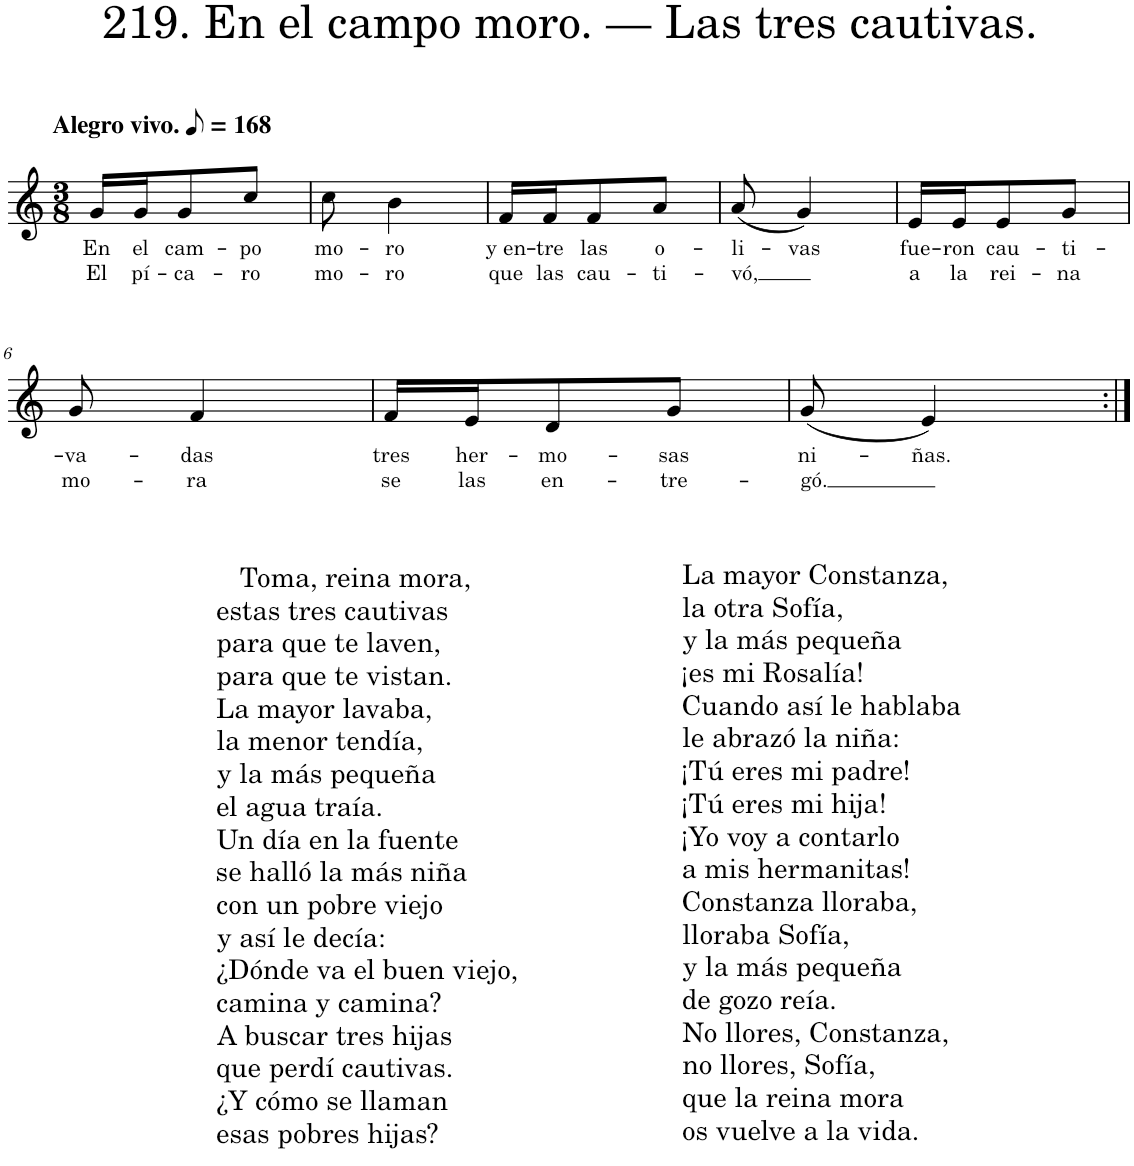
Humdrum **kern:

**kern	**text	**text
*part1	*part1	*part1
*staff1	*staff1	*staff1
*I"Piano	*	*
*I'Pno.	*	*
*clefG2	*	*
*k[]	*	*
*M3/8	*	*
*MM84	*	*
=1	=1	=1
!LO:TX:a:B:t=Alegro vivo.	!	!
!	!LO:LY:b	!LO:LY:b
16g/LL	En	El
!	!LO:LY:b	!LO:LY:b
16g/J	el	pí-
!	!LO:LY:b	!LO:LY:b
8g/	cam-	-ca-
!	!LO:LY:b	!LO:LY:b
8cc/J	-po	-ro
=2	=2	=2
!	!LO:LY:b	!LO:LY:b
8cc\	mo-	mo-
!	!LO:LY:b	!LO:LY:b
4b\	-ro	-ro
=3	=3	=3
!	!LO:LY:b	!LO:LY:b
16f/LL	y en-	que
!	!LO:LY:b	!LO:LY:b
16f/J	-tre	las
!	!LO:LY:b	!LO:LY:b
8f/	las	cau-
!	!LO:LY:b	!LO:LY:b
8a/J	o-	-ti-
=4	=4	=4
!	!LO:LY:b	!LO:LY:b
(8a/	-li-	-vó,
!	!LO:LY:b	!
4g/)	-vas	.
=5	=5	=5
!	!LO:LY:b	!LO:LY:b
16e/LL	fue-	a
!	!LO:LY:b	!LO:LY:b
16e/J	-ron	la
!	!LO:LY:b	!LO:LY:b
8e/	cau-	rei-
!	!LO:LY:b	!LO:LY:b
8g/J	-ti-	-na
!!LO:LB:g=z
=6	=6	=6
!	!LO:LY:b	!LO:LY:b
8g/	-va-	mo-
!LO:TX:b:t=Toma, reina mora,	!	!
!LO:TX:b:t=estas tres cautivas	!	!
!LO:TX:b:t=para que te laven,	!	!
!LO:TX:b:t=para que te vistan.	!	!
!LO:TX:b:t=La mayor lavaba,	!	!
!LO:TX:b:t=la menor tendía,	!	!
!LO:TX:b:t=y la más pequeña	!	!
!LO:TX:b:t=el agua traía.	!	!
!LO:TX:b:t=Un día en la fuente	!	!
!LO:TX:b:t=se halló la más niña	!	!
!LO:TX:b:t=con un pobre viejo	!	!
!LO:TX:b:t=y así le decía&colon;	!	!
!LO:TX:b:t=¿Dónde va el buen viejo,	!	!
!LO:TX:b:t=camina y camina?	!	!
!LO:TX:b:t=A buscar tres hijas	!	!
!LO:TX:b:t=que perdí cautivas.	!	!
!LO:TX:b:t=¿Y cómo se llaman	!	!
!LO:TX:b:t=esas pobres hijas?	!	!
!	!LO:LY:b	!LO:LY:b
4f/	-das	-ra
=7	=7	=7
!	!LO:LY:b	!LO:LY:b
16f/LL	tres	se
!	!LO:LY:b	!LO:LY:b
16e/J	her-	las
!LO:TX:b:t=La mayor Constanza,	!	!
!LO:TX:b:t=la otra Sofía,	!	!
!LO:TX:b:t=y la más pequeña	!	!
!LO:TX:b:t=¡es mi Rosalía!	!	!
!LO:TX:b:t=Cuando así le hablaba	!	!
!LO:TX:b:t=le abrazó la niña&colon;	!	!
!LO:TX:b:t=¡Tú eres mi padre!	!	!
!LO:TX:b:t=¡Tú eres mi hija!	!	!
!LO:TX:b:t=¡Yo voy a contarlo	!	!
!LO:TX:b:t=a mis hermanitas!	!	!
!LO:TX:b:t=Constanza lloraba,	!	!
!LO:TX:b:t=lloraba Sofía,	!	!
!LO:TX:b:t=y la más pequeña	!	!
!LO:TX:b:t=de gozo reía.	!	!
!LO:TX:b:t=No llores, Constanza,	!	!
!LO:TX:b:t=no llores, Sofía,	!	!
!LO:TX:b:t=que la reina mora	!	!
!LO:TX:b:t=os vuelve a la vida.	!	!
!	!LO:LY:b	!LO:LY:b
8d/	-mo-	en-
!	!LO:LY:b	!LO:LY:b
8g/J	-sas	-tre-
=8	=8	=8
!	!LO:LY:b	!LO:LY:b
(8g/	ni-	-gó.
!	!LO:LY:b	!
4e/)	-ñas.	.
=:|!	=:|!	=:|!
*-	*-	*-
